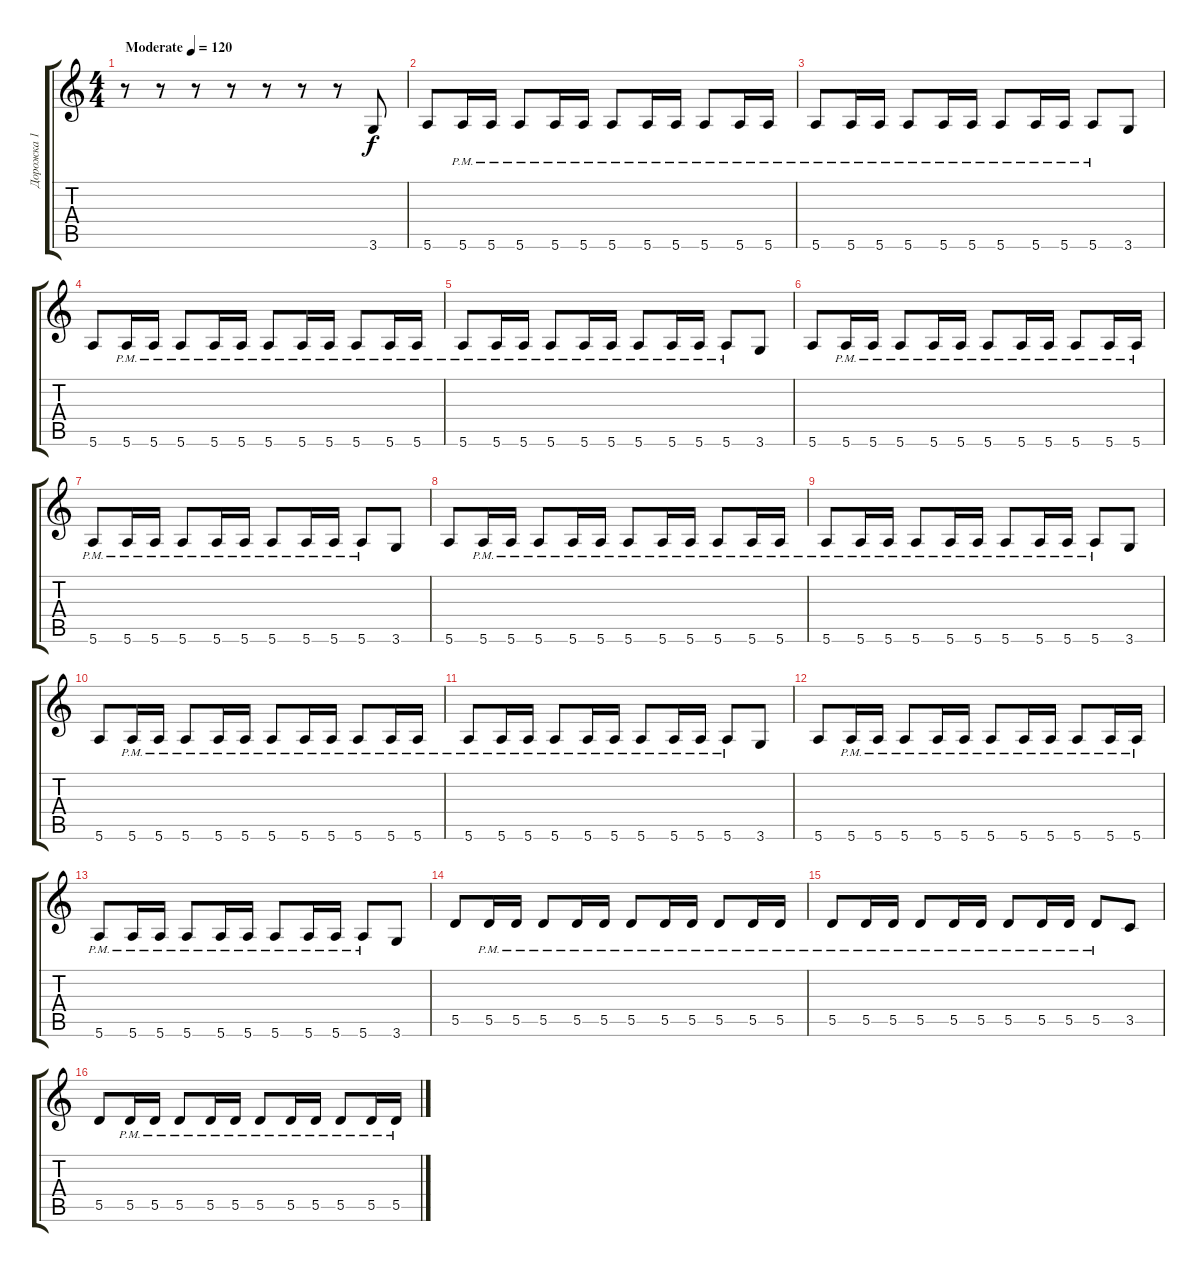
\track ("Дорожка 1" "Дорожка 1") {instrument overdrivenguitar}
\staff {score tabs}
\tuning (E4 B3 G3 D3 A2 E2) {hide}
\ts (4 4)
\tempo (120 "Moderate")
\clef g2
\ks c
r.8{dy f instrument overdrivenguitar} r.8 r.8 r.8 r.8 r.8 r.8 3.6.8 |
5.6.8 5.6{pm}.16 5.6{pm}.16 5.6{pm}.8 5.6{pm}.16 5.6{pm}.16 5.6{pm}.8 5.6{pm}.16 5.6{pm}.16 5.6{pm}.8 5.6{pm}.16 5.6{pm}.16 |
5.6{pm}.8 5.6{pm}.16 5.6{pm}.16 5.6{pm}.8 5.6{pm}.16 5.6{pm}.16 5.6{pm}.8 5.6{pm}.16 5.6{pm}.16 5.6{pm}.8 3.6.8 |
5.6.8 5.6{pm}.16 5.6{pm}.16 5.6{pm}.8 5.6{pm}.16 5.6{pm}.16 5.6{pm}.8 5.6{pm}.16 5.6{pm}.16 5.6{pm}.8 5.6{pm}.16 5.6{pm}.16 |
5.6{pm}.8 5.6{pm}.16 5.6{pm}.16 5.6{pm}.8 5.6{pm}.16 5.6{pm}.16 5.6{pm}.8 5.6{pm}.16 5.6{pm}.16 5.6{pm}.8 3.6.8 |
5.6.8 5.6{pm}.16 5.6{pm}.16 5.6{pm}.8 5.6{pm}.16 5.6{pm}.16 5.6{pm}.8 5.6{pm}.16 5.6{pm}.16 5.6{pm}.8 5.6{pm}.16 5.6{pm}.16 |
5.6{pm}.8 5.6{pm}.16 5.6{pm}.16 5.6{pm}.8 5.6{pm}.16 5.6{pm}.16 5.6{pm}.8 5.6{pm}.16 5.6{pm}.16 5.6{pm}.8 3.6.8 |
5.6.8 5.6{pm}.16 5.6{pm}.16 5.6{pm}.8 5.6{pm}.16 5.6{pm}.16 5.6{pm}.8 5.6{pm}.16 5.6{pm}.16 5.6{pm}.8 5.6{pm}.16 5.6{pm}.16 |
5.6{pm}.8 5.6{pm}.16 5.6{pm}.16 5.6{pm}.8 5.6{pm}.16 5.6{pm}.16 5.6{pm}.8 5.6{pm}.16 5.6{pm}.16 5.6{pm}.8 3.6.8 |
5.6.8 5.6{pm}.16 5.6{pm}.16 5.6{pm}.8 5.6{pm}.16 5.6{pm}.16 5.6{pm}.8 5.6{pm}.16 5.6{pm}.16 5.6{pm}.8 5.6{pm}.16 5.6{pm}.16 |
5.6{pm}.8 5.6{pm}.16 5.6{pm}.16 5.6{pm}.8 5.6{pm}.16 5.6{pm}.16 5.6{pm}.8 5.6{pm}.16 5.6{pm}.16 5.6{pm}.8 3.6.8 |
5.6.8 5.6{pm}.16 5.6{pm}.16 5.6{pm}.8 5.6{pm}.16 5.6{pm}.16 5.6{pm}.8 5.6{pm}.16 5.6{pm}.16 5.6{pm}.8 5.6{pm}.16 5.6{pm}.16 |
5.6{pm}.8 5.6{pm}.16 5.6{pm}.16 5.6{pm}.8 5.6{pm}.16 5.6{pm}.16 5.6{pm}.8 5.6{pm}.16 5.6{pm}.16 5.6{pm}.8 3.6.8 |
5.5.8 5.5{pm}.16 5.5{pm}.16 5.5{pm}.8 5.5{pm}.16 5.5{pm}.16 5.5{pm}.8 5.5{pm}.16 5.5{pm}.16 5.5{pm}.8 5.5{pm}.16 5.5{pm}.16 |
5.5{pm}.8 5.5{pm}.16 5.5{pm}.16 5.5{pm}.8 5.5{pm}.16 5.5{pm}.16 5.5{pm}.8 5.5{pm}.16 5.5{pm}.16 5.5{pm}.8 3.5.8 |
5.5.8 5.5{pm}.16 5.5{pm}.16 5.5{pm}.8 5.5{pm}.16 5.5{pm}.16 5.5{pm}.8 5.5{pm}.16 5.5{pm}.16 5.5{pm}.8 5.5{pm}.16 5.5{pm}.16
